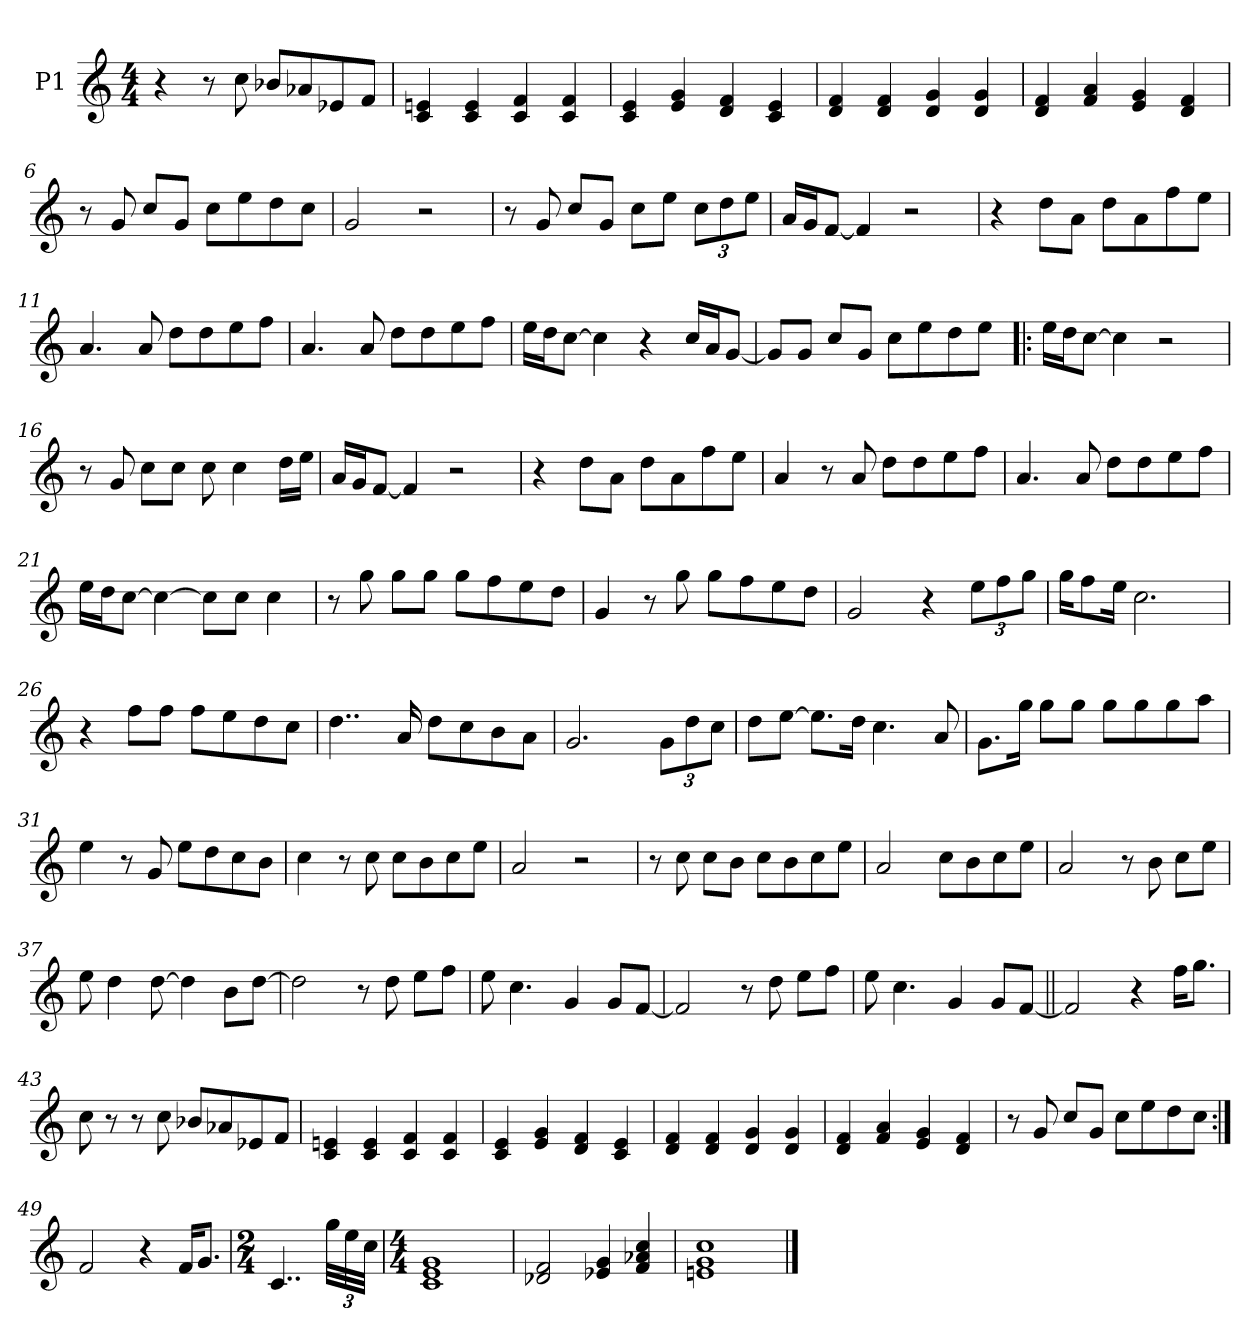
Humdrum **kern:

**kern
*part1
*staff1
*I"P1
*clefG2
*k[]
*M4/4
*MM70
=1
4r
8r
8cc\
8b-X/L
8a-X/
8e-X/
8f/J
=2
4c/ 4en/
4c/ 4e/
4c/ 4f/
4c/ 4f/
=3
4c/ 4e/
4e/ 4g/
4d/ 4f/
4c/ 4e/
=4
4d/ 4f/
4d/ 4f/
4d/ 4g/
4d/ 4g/
=5
4d/ 4f/
4f/ 4a/
4e/ 4g/
4d/ 4f/
!!LO:LB:g=z
=6
8r
8g/
8cc/L
8g/J
8cc\L
8ee\
8dd\
8cc\J
=7
2g/
2r
=8
8r
8g/
8cc/L
8g/J
8cc\L
8ee\J
*Xbrackettup
12cc\L
12dd\
12ee\J
=9
16a/LL
16g/J
[<8f/J
4f/]
2r
=10
4r
8dd\L
8a\J
8dd\L
8a\
8ff\
8ee\J
!!LO:LB:g=z
=11
4.a/
8a/
8dd\L
8dd\
8ee\
8ff\J
=12
4.a/
8a/
8dd\L
8dd\
8ee\
8ff\J
=13
16ee\LL
16dd\J
[>8cc\J
4cc\]
4r
16cc/LL
16a/J
[<8g/J
=14
8g/L]
8g/J
8cc/L
8g/J
8cc\L
8ee\
8dd\
8ee\J
=15!|:
16ee\LL
16dd\J
[>8cc\J
4cc\]
2r
!!LO:LB:g=z
=16
8r
8g/
8cc\L
8cc\J
8cc\
4cc\
16dd\LL
16ee\JJ
=17
16a/LL
16g/J
[<8f/J
4f/]
2r
=18
4r
8dd\L
8a\J
8dd\L
8a\
8ff\
8ee\J
=19
4a/
8r
8a/
8dd\L
8dd\
8ee\
8ff\J
=20
4.a/
8a/
8dd\L
8dd\
8ee\
8ff\J
!!LO:LB:g=z
=21
16ee\LL
16dd\J
[>8cc\J
4cc\_
8cc\L]
8cc\J
4cc\
=22
8r
8gg\
8gg\L
8gg\J
8gg\L
8ff\
8ee\
8dd\J
=23
4g/
8r
8gg\
8gg\L
8ff\
8ee\
8dd\J
=24
2g/
4r
12ee\L
12ff\
12gg\J
=25
16gg\KL
8ff\
16ee\Jk
2.cc\
!!LO:LB:g=z
=26
4r
8ff\L
8ff\J
8ff\L
8ee\
8dd\
8cc\J
=27
4..dd\
16a/
8dd\L
8cc\
8b\
8a\J
=28
2.g/
12g\L
12dd\
12cc\J
=29
8dd\L
[>8ee\J
8.ee\L]
16dd\Jk
4.cc\
8a/
=30
8.g\L
16gg\Jk
8gg\L
8gg\J
8gg\L
8gg\
8gg\
8aa\J
!!LO:LB:g=z
=31
4ee\
8r
8g/
8ee\L
8dd\
8cc\
8b\J
=32
4cc\
8r
8cc\
8cc\L
8b\
8cc\
8ee\J
=33
2a/
2r
=34
8r
8cc\
8cc\L
8b\J
8cc\L
8b\
8cc\
8ee\J
=35
2a/
8cc\L
8b\
8cc\
8ee\J
=36
2a/
8r
8b\
8cc\L
8ee\J
!!LO:LB:g=z
=37
8ee\
4dd\
[>8dd\
4dd\]
8b\L
[>8dd\J
=38
2dd\]
8r
8dd\
8ee\L
8ff\J
=39
8ee\
4.cc\
4g/
8g/L
[<8f/J
=40
2f/]
8r
8dd\
8ee\L
8ff\J
=41
8ee\
4.cc\
4g/
8g/L
[<8f/J
=42||
2f/]
4r
16ff\KL
8.gg\J
!!LO:LB:g=z
=43
8cc\
8r
8r
8cc\
8b-X/L
8a-X/
8e-X/
8f/J
=44
4c/ 4en/
4c/ 4e/
4c/ 4f/
4c/ 4f/
=45
4c/ 4e/
4e/ 4g/
4d/ 4f/
4c/ 4e/
=46
4d/ 4f/
4d/ 4f/
4d/ 4g/
4d/ 4g/
=47
4d/ 4f/
4f/ 4a/
4e/ 4g/
4d/ 4f/
!!LO:LB:g=z
=48
8r
8g/
8cc/L
8g/J
8cc\L
8ee\
8dd\
8cc\J
=49:|!
2f/
4r
16f/KL
8.g/J
=50
*M2/4
4..c/
48gg\LLL
48ee\
48cc\JJJ
=51
*M4/4
1c 1e 1g
=52
2d-X/ 2f/
4e-X/ 4g/
4f/ 4a-X/ 4cc/
=53
1en 1g 1cc
==
*-
